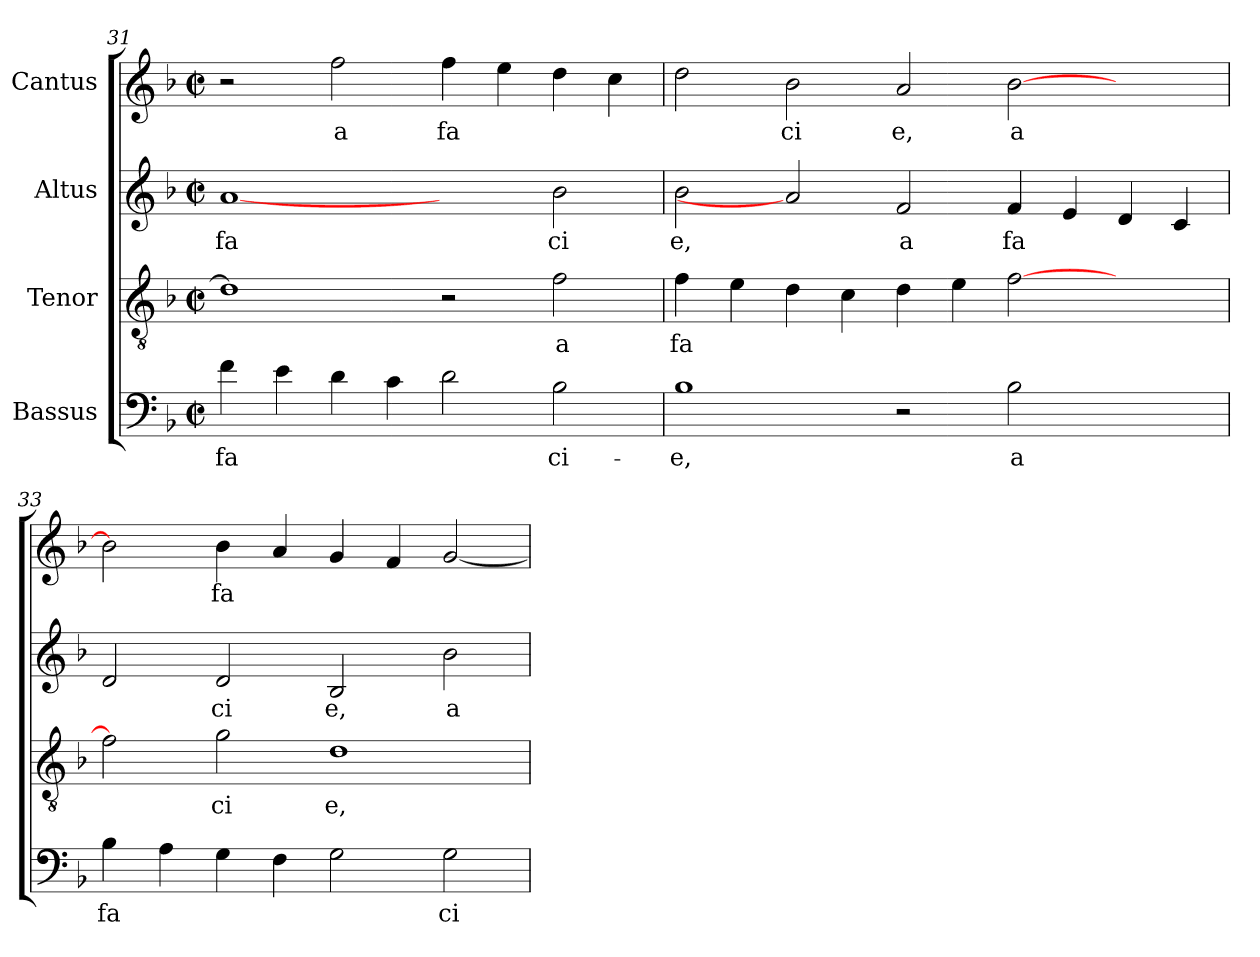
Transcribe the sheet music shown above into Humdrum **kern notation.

**kern	**text	**kern	**text	**kern	**text	**kern	**text
*part4	*part4	*part3	*part3	*part2	*part2	*part1	*part1
*staff4	*staff4	*staff3	*staff3	*staff2	*staff2	*staff1	*staff1
*I"Bassus	*	*I"Tenor	*	*I"Altus	*	*I"Cantus	*
*clefF4	*	*clefGv2	*	*clefG2	*	*clefG2	*
*k[b-]	*	*k[b-]	*	*k[b-]	*	*k[b-]	*
*F:	*	*F:	*	*F:	*	*F:	*
*M2/2	*	*M2/2	*	*M2/2	*	*M2/2	*
*met(c|)	*	*met(c|)	*	*met(c|)	*	*met(c|)	*
=31	=31	=31	=31	=31	=31	=31	=31
!	!LO:LY:b:cj	!	!LO:LY:b:cj	!	!LO:LY:b:cj	!	!
4f\	fa-	1d]	.	[1a	fa	2r	.
!	!LO:LY:b:cj	!	!	!	!	!	!
4e\	--	.	.	.	.	.	.
!	!LO:LY:b:cj	!	!	!	!	!	!LO:LY:b:cj
4d\	--	.	.	.	.	2ff\	a
!	!LO:LY:b:cj	!	!	!	!	!	!
4c\	--	.	.	.	.	.	.
!	!LO:LY:b:cj	!	!	!	!	!	!LO:LY:b:cj
2d\	--	2r	.	2ryy	.	4ff\	fa
!	!	!	!	!	!	!	!LO:LY:b:cj
.	.	.	.	.	.	4ee\	.
!	!LO:LY:b:cj	!	!LO:LY:b:cj	!	!LO:LY:b:cj	!	!LO:LY:b:cj
2B-\	-ci-	2f\	a	2b-\	ci	4dd\	.
!	!	!	!	!	!	!	!LO:LY:b:cj
.	.	.	.	.	.	4cc\	.
=32	=32	=32	=32	=32	=32	=32	=32
!	!LO:LY:b:cj	!	!LO:LY:b:cj	!	!LO:LY:b:cj	!	!LO:LY:b:cj
1B-	-e,	4f\	fa-	2b-\	e,	2dd\	.
!	!	!	!LO:LY:b:cj	!	!	!	!
.	.	4e\	--	.	.	.	.
!	!	!	!LO:LY:b:cj	!	!	!	!LO:LY:b:cj
.	.	4d\	--	2a]	.	2b-\	ci
!	!	!	!LO:LY:b:cj	!	!	!	!
.	.	4c\	--	.	.	.	.
!	!	!	!LO:LY:b:cj	!	!LO:LY:b:cj	!	!LO:LY:b:cj
2r	.	4d\	--	2f/	a	2a/	e,
!	!	!	!LO:LY:b:cj	!	!	!	!
.	.	4e\	--	.	.	.	.
!	!LO:LY:b:cj	!	!LO:LY:b:cj	!	!LO:LY:b:cj	!	!LO:LY:b:cj
2B-\	a	[<2f\	--	4f/	fa	[<2b-\	a
!	!	!	!	!	!LO:LY:b:cj	!	!
.	.	.	.	4e/	.	.	.
!	!	!	!	!	!LO:LY:b:cj	!	!
2ryy	.	2ryy	.	4d/	.	2ryy	.
!	!	!	!	!	!LO:LY:b:cj	!	!
.	.	.	.	4c/	.	.	.
!!LO:LB:g=z
=33	=33	=33	=33	=33	=33	=33	=33
!	!LO:LY:b:cj	!	!LO:LY:b:cj	!	!LO:LY:b:cj	!	!LO:LY:b:cj
4B-\	fa	2f\]	--	2d/	.	2b-\]	.
!	!LO:LY:b:cj	!	!	!	!	!	!
4A\	.	.	.	.	.	.	.
!	!LO:LY:b:cj	!	!LO:LY:b:cj	!	!LO:LY:b:cj	!	!LO:LY:b:cj
4G\	.	2g\	-ci	2d/	ci	4b-\	fa-
!	!LO:LY:b:cj	!	!	!	!	!	!LO:LY:b:cj
4F\	.	.	.	.	.	4a/	--
!	!LO:LY:b:cj	!	!LO:LY:b:cj	!	!LO:LY:b:cj	!	!LO:LY:b:cj
2G\	.	1d	e,	2B-/	e,	4g/	--
!	!	!	!	!	!	!	!LO:LY:b:cj
.	.	.	.	.	.	4f/	--
!	!LO:LY:b:cj	!	!	!	!LO:LY:b:cj	!	!LO:LY:b:cj
2G\	ci	.	.	2b-\	a	[<2g/	--
=	=	=	=	=	=	=	=
*-	*-	*-	*-	*-	*-	*-	*-
